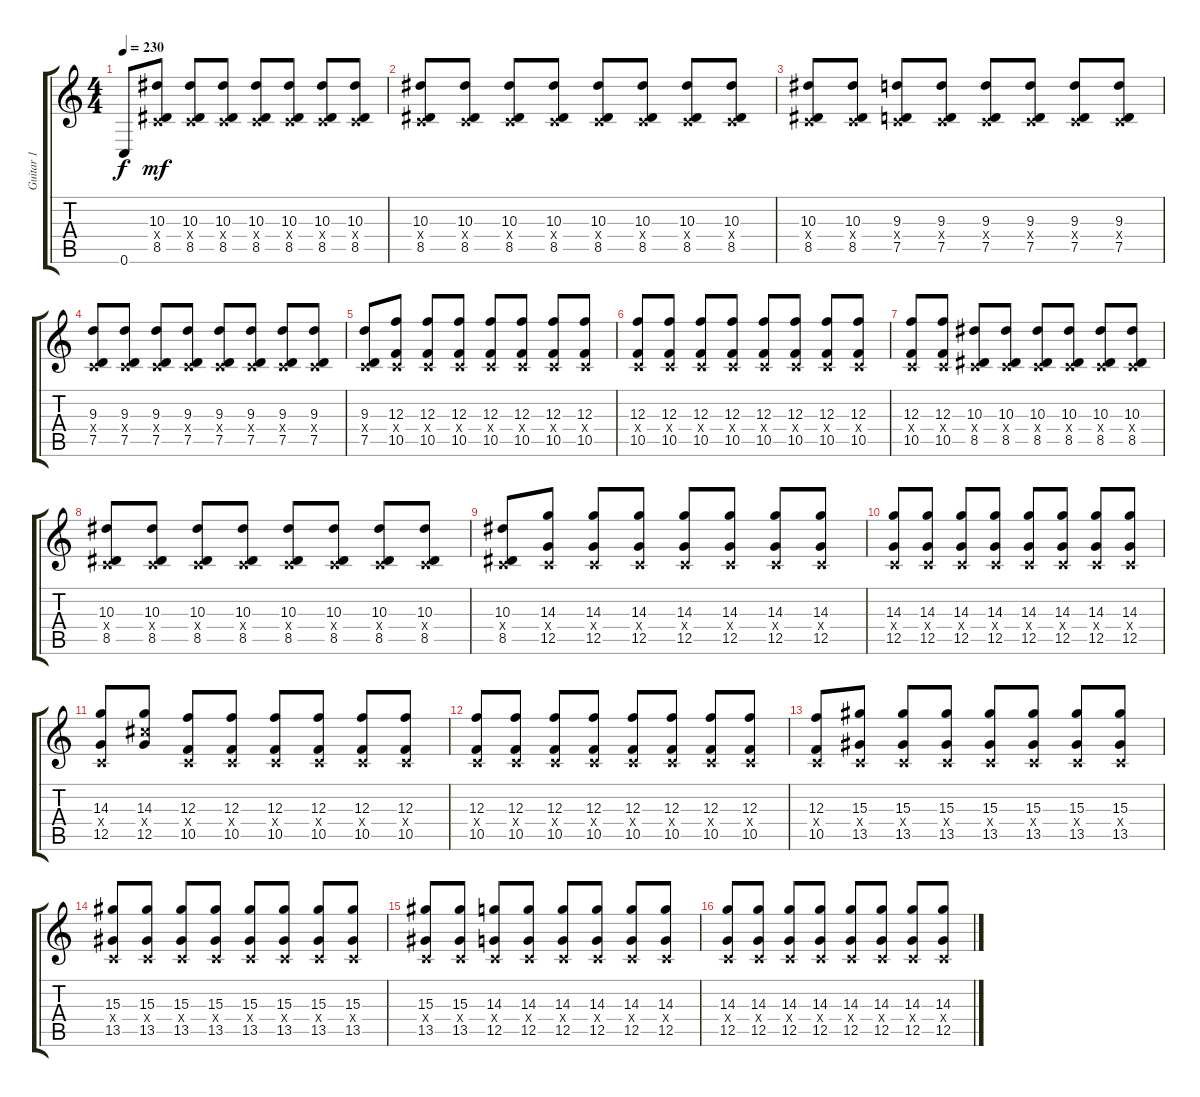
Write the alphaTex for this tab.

\track ("Guitar 1" "Guitar 1") {instrument distortionguitar}
\staff {score tabs}
\tuning (D4 A3 F3 C3 G2 C2) {hide}
\ts (4 4)
\tempo 230
\clef g2
\ks c
0.6.8{dy f} (10.3 0.4{x} 8.5).8{dy mf} (10.3 0.4{x} 8.5).8 (10.3 0.4{x} 8.5).8 (10.3 0.4{x} 8.5).8 (10.3 0.4{x} 8.5).8 (10.3 0.4{x} 8.5).8 (10.3 0.4{x} 8.5).8 |
(10.3 0.4{x} 8.5).8 (10.3 0.4{x} 8.5).8 (10.3 0.4{x} 8.5).8 (10.3 0.4{x} 8.5).8 (10.3 0.4{x} 8.5).8 (10.3 0.4{x} 8.5).8 (10.3 0.4{x} 8.5).8 (10.3 0.4{x} 8.5).8 |
(10.3 0.4{x} 8.5).8 (10.3 0.4{x} 8.5).8 (9.3 0.4{x} 7.5).8 (9.3 0.4{x} 7.5).8 (9.3 0.4{x} 7.5).8 (9.3 0.4{x} 7.5).8 (9.3 0.4{x} 7.5).8 (9.3 0.4{x} 7.5).8 |
(9.3 0.4{x} 7.5).8 (9.3 0.4{x} 7.5).8 (9.3 0.4{x} 7.5).8 (9.3 0.4{x} 7.5).8 (9.3 0.4{x} 7.5).8 (9.3 0.4{x} 7.5).8 (9.3 0.4{x} 7.5).8 (9.3 0.4{x} 7.5).8 |
(9.3 0.4{x} 7.5).8 (12.3 0.4{x} 10.5).8 (12.3 0.4{x} 10.5).8 (12.3 0.4{x} 10.5).8 (12.3 0.4{x} 10.5).8 (12.3 0.4{x} 10.5).8 (12.3 0.4{x} 10.5).8 (12.3 0.4{x} 10.5).8 |
(12.3 0.4{x} 10.5).8 (12.3 0.4{x} 10.5).8 (12.3 0.4{x} 10.5).8 (12.3 0.4{x} 10.5).8 (12.3 0.4{x} 10.5).8 (12.3 0.4{x} 10.5).8 (12.3 0.4{x} 10.5).8 (12.3 0.4{x} 10.5).8 |
(12.3 0.4{x} 10.5).8 (12.3 0.4{x} 10.5).8 (10.3 0.4{x} 8.5).8 (10.3 0.4{x} 8.5).8 (10.3 0.4{x} 8.5).8 (10.3 0.4{x} 8.5).8 (10.3 0.4{x} 8.5).8 (10.3 0.4{x} 8.5).8 |
(10.3 0.4{x} 8.5).8 (10.3 0.4{x} 8.5).8 (10.3 0.4{x} 8.5).8 (10.3 0.4{x} 8.5).8 (10.3 0.4{x} 8.5).8 (10.3 0.4{x} 8.5).8 (10.3 0.4{x} 8.5).8 (10.3 0.4{x} 8.5).8 |
(10.3 0.4{x} 8.5).8 (14.3 0.4{x} 12.5).8 (14.3 0.4{x} 12.5).8 (14.3 0.4{x} 12.5).8 (14.3 0.4{x} 12.5).8 (14.3 0.4{x} 12.5).8 (14.3 0.4{x} 12.5).8 (14.3 0.4{x} 12.5).8 |
(14.3 0.4{x} 12.5).8 (14.3 0.4{x} 12.5).8 (14.3 0.4{x} 12.5).8 (14.3 0.4{x} 12.5).8 (14.3 0.4{x} 12.5).8 (14.3 0.4{x} 12.5).8 (14.3 0.4{x} 12.5).8 (14.3 0.4{x} 12.5).8 |
(14.3 0.4{x} 12.5).8 (14.3 13.4{x} 12.5).8 (12.3 0.4{x} 10.5).8 (12.3 0.4{x} 10.5).8 (12.3 0.4{x} 10.5).8 (12.3 0.4{x} 10.5).8 (12.3 0.4{x} 10.5).8 (12.3 0.4{x} 10.5).8 |
(12.3 0.4{x} 10.5).8 (12.3 0.4{x} 10.5).8 (12.3 0.4{x} 10.5).8 (12.3 0.4{x} 10.5).8 (12.3 0.4{x} 10.5).8 (12.3 0.4{x} 10.5).8 (12.3 0.4{x} 10.5).8 (12.3 0.4{x} 10.5).8 |
(12.3 0.4{x} 10.5).8 (15.3 0.4{x} 13.5).8 (15.3 0.4{x} 13.5).8 (15.3 0.4{x} 13.5).8 (15.3 0.4{x} 13.5).8 (15.3 0.4{x} 13.5).8 (15.3 0.4{x} 13.5).8 (15.3 0.4{x} 13.5).8 |
(15.3 0.4{x} 13.5).8 (15.3 0.4{x} 13.5).8 (15.3 0.4{x} 13.5).8 (15.3 0.4{x} 13.5).8 (15.3 0.4{x} 13.5).8 (15.3 0.4{x} 13.5).8 (15.3 0.4{x} 13.5).8 (15.3 0.4{x} 13.5).8 |
(15.3 0.4{x} 13.5).8 (15.3 0.4{x} 13.5).8 (14.3 0.4{x} 12.5).8 (14.3 0.4{x} 12.5).8 (14.3 0.4{x} 12.5).8 (14.3 0.4{x} 12.5).8 (14.3 0.4{x} 12.5).8 (14.3 0.4{x} 12.5).8 |
(14.3 0.4{x} 12.5).8 (14.3 0.4{x} 12.5).8 (14.3 0.4{x} 12.5).8 (14.3 0.4{x} 12.5).8 (14.3 0.4{x} 12.5).8 (14.3 0.4{x} 12.5).8 (14.3 0.4{x} 12.5).8 (14.3 0.4{x} 12.5).8
